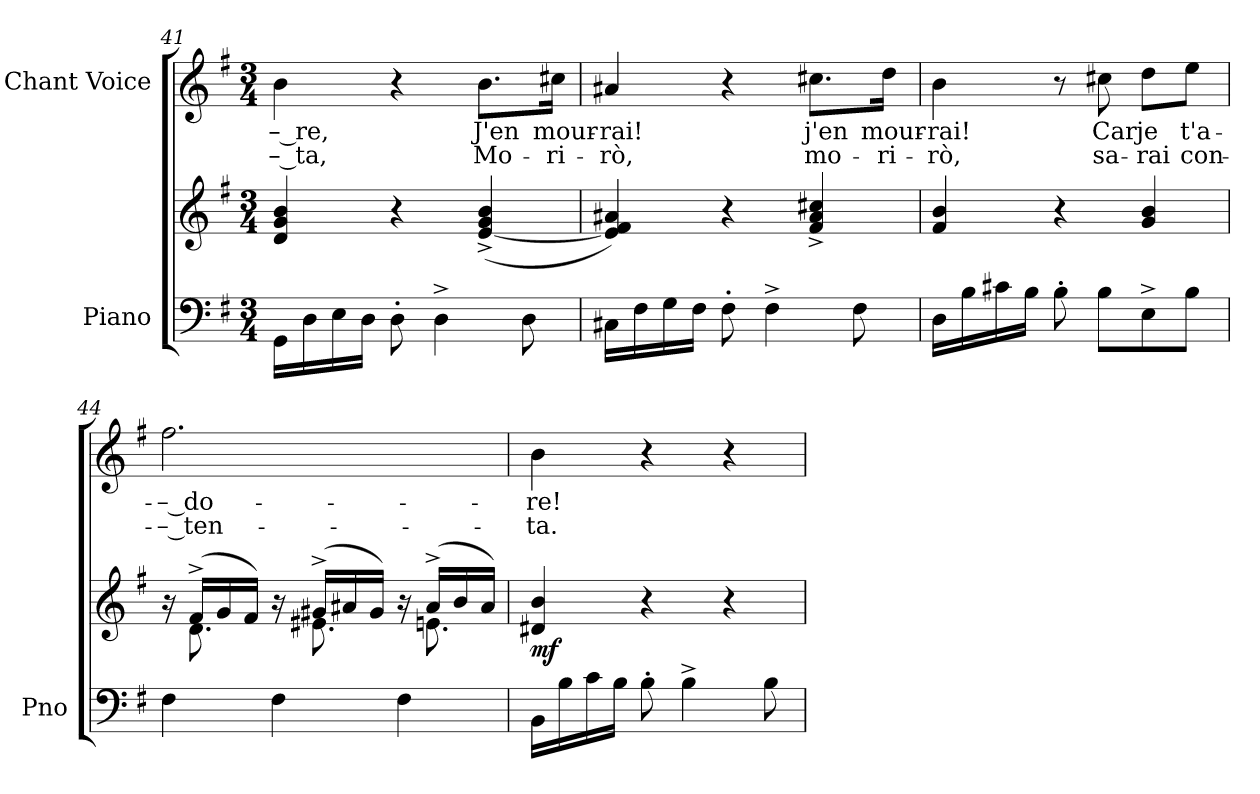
**kern	**kern	**dynam	**kern	**text	**text
*part2	*part2	*part2	*part1	*part1	*part1
*staff3	*staff2	*staff2/3	*staff1	*staff1	*staff1
*I"Piano	*	*	*I"Chant Voice	*	*
*I'Pno	*	*	*	*	*
!!LO:PB:g=z
*clefF4	*clefG2	*	*clefG2	*	*
*k[f#]	*k[f#]	*	*k[f#]	*	*
*M3/4	*M3/4	*	*M3/4	*	*
=41	=41	=41	=41	=41	=41
!	!	!	!	!LO:LY:b	!LO:LY:b
16GG\LL	4d/ 4g/ 4b/	.	4b\	-– re,	-– ta,
16D\	.	.	.	.	.
16E\	.	.	.	.	.
16D\JJ	.	.	.	.	.
8D'\	4r	.	4r	.	.
4D^>\	.	.	.	.	.
!	!	!	!	!LO:LY:b	!LO:LY:b
.	([4e/^> 4g/^> 4b/^>	.	8.b\L	J'en	Mo-
8D\	.	.	.	.	.
!	!	!	!	!LO:LY:b	!LO:LY:b
.	.	.	16cc#X\Jk	mour-	-ri-
=42	=42	=42	=42	=42	=42
!	!	!	!	!LO:LY:b	!LO:LY:b
16C#X\LL	4e/] 4f#/ 4a#X/)	.	4a#X/	-rai!	-rò,
16F#\	.	.	.	.	.
16G\	.	.	.	.	.
16F#\JJ	.	.	.	.	.
8F#'\	4r	.	4r	.	.
4F#^>\	.	.	.	.	.
!	!	!	!	!LO:LY:b	!LO:LY:b
.	4f#/^> 4a#/^> 4cc#X/^>	.	8.cc#X\L	j'en	mo-
8F#\	.	.	.	.	.
!	!	!	!	!LO:LY:b	!LO:LY:b
.	.	.	16dd\Jk	mour-	-ri-
=43	=43	=43	=43	=43	=43
!	!	!	!	!LO:LY:b	!LO:LY:b
16D\LL	4f#/ 4b/	.	4b\	-rai!	-rò,
16B\	.	.	.	.	.
16c#X\	.	.	.	.	.
16B\JJ	.	.	.	.	.
8B'\	4r	.	8r	.	.
!	!	!	!	!LO:LY:b	!LO:LY:b
8B\L	.	.	8cc#X\	Car	sa-
!	!	!	!	!LO:LY:b	!LO:LY:b
8E^\	4g/ 4b/	.	8dd\L	je	-rai
!	!	!	!	!LO:LY:b	!LO:LY:b
8B\J	.	.	8ee\J	t'a-	con-
!!LO:LB:g=z
=44	=44	=44	=44	=44	=44
*	*^	*	*	*	*
!	!	!	!	!	!LO:LY:b	!LO:LY:b
4F#\	16r	16ryy	.	2.ff#\	-– do-	-– ten-
.	(>16f#^/LL	8.d\	.	.	.	.
.	16g/	.	.	.	.	.
.	16f#/JJ)	.	.	.	.	.
4F#\	16r	16ryy	.	.	.	.
.	(>16g#X^/LL	8.e#X\	.	.	.	.
.	16a#X/	.	.	.	.	.
.	16g#/JJ)	.	.	.	.	.
4F#\	16r	16ryy	.	.	.	.
.	(>16a#^/LL	8.en\	.	.	.	.
.	16b/	.	.	.	.	.
.	16a#/JJ)	.	.	.	.	.
*	*v	*v	*	*	*	*
=45	=45	=45	=45	=45	=45
!	!	!LO:DY:b	!	!LO:LY:b	!LO:LY:b
16BB\LL	4d#X/ 4b/	mf	4b\	-re!	-ta.
16B\	.	.	.	.	.
16c\	.	.	.	.	.
16B\JJ	.	.	.	.	.
8B'\	4r	.	4r	.	.
4B^>\	.	.	.	.	.
.	4r	.	4r	.	.
8B\	.	.	.	.	.
=	=	=	=	=	=
*-	*-	*-	*-	*-	*-
